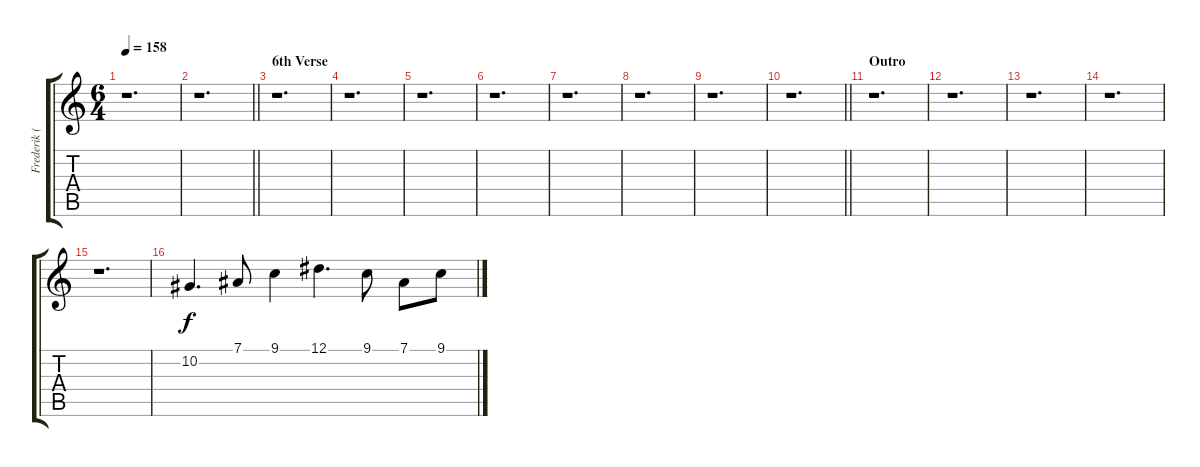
\track ("Frederik (bagpipe)" "Frederik (") {instrument bagpipe}
\staff {score tabs}
\tuning (Eb4 Bb3 Gb3 Db3 Ab2 Eb2) {hide}
\ts (6 4)
\tempo 158
\clef g2
\ks c
r.1{d dy f} |
\barLineRight lightlight
r.1{d} |
\section ("" "6th Verse")
r.1{d} |
r.1{d} |
r.1{d} |
r.1{d} |
r.1{d} |
r.1{d} |
r.1{d} |
\barLineRight lightlight
r.1{d} |
\section ("" "Outro")
r.1{d} |
r.1{d} |
r.1{d} |
r.1{d} |
r.1{d} |
10.2.4{d} 7.1.8 9.1.4 12.1.4{d} 9.1.8 7.1.8 9.1.8
